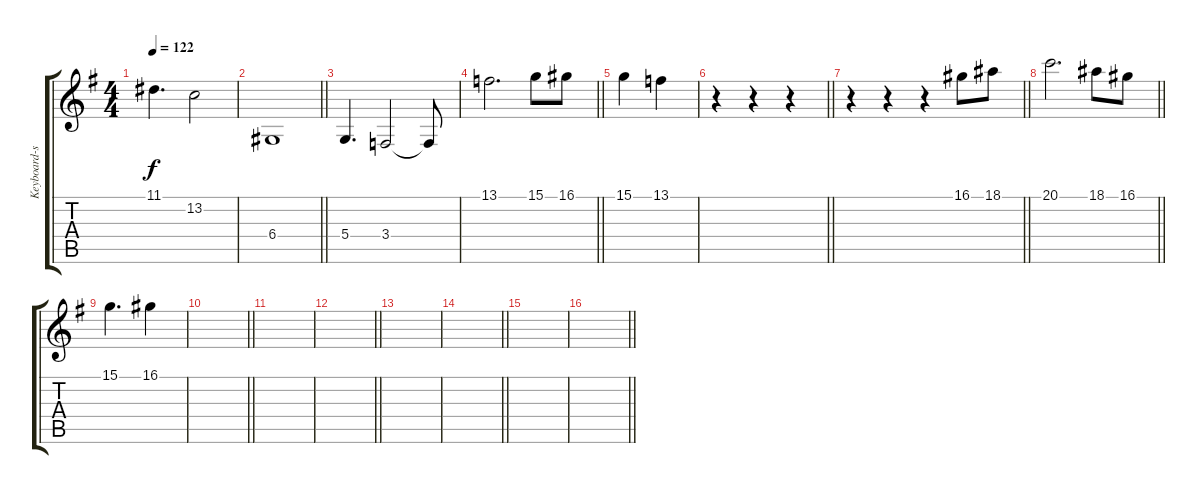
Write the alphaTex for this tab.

\track ("Keyboard-string" "Keyboard-s") {instrument stringensemble1}
\staff {score tabs}
\tuning (E4 B3 G3 D3 A2 E2) {hide}
\ts (4 4)
\tempo 122
\clef g2
\ks g
11.1.4{d dy f} 13.2.2 |
\barLineRight lightlight
6.4.1 |
5.4.4{d} 3.4.2 3.4{t}.8 |
\barLineRight lightlight
13.1.2{d} 15.1.8 16.1.8 |
15.1.4 13.1.4 |
\barLineRight lightlight
r.4 r.4 r.4 |
\barLineRight lightlight
r.4 r.4 r.4 16.1.8 18.1.8 |
\barLineRight lightlight
20.1.2{d} 18.1.8 16.1.8 |
15.1.4{d} 16.1.4 |
\barLineRight lightlight
|
|
\barLineRight lightlight
|
|
\barLineRight lightlight
|
|
\barLineRight lightlight
